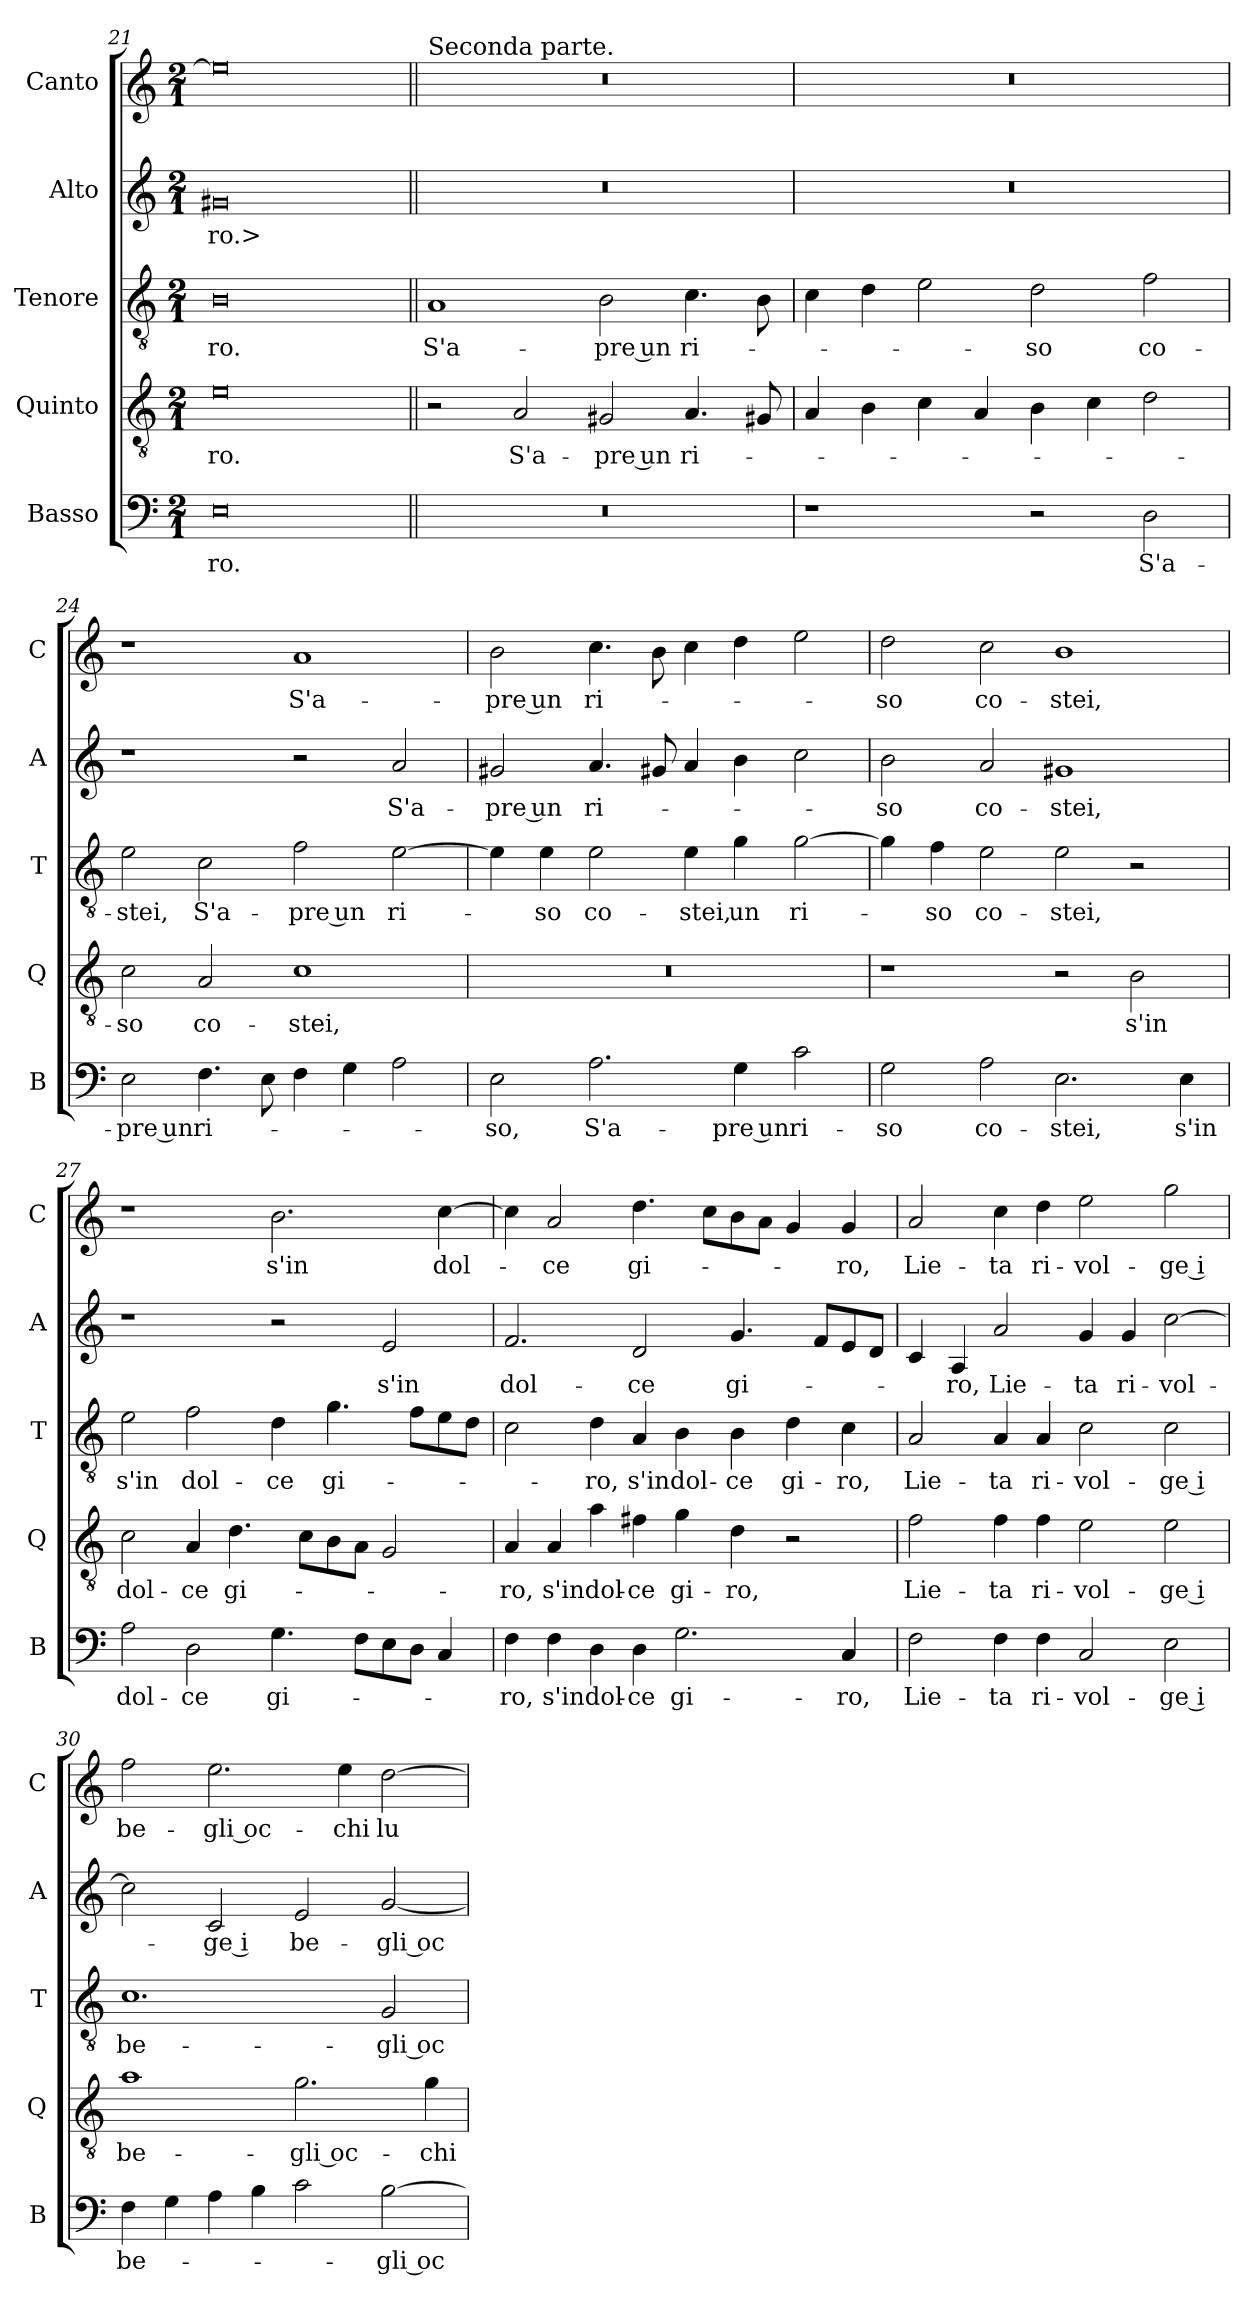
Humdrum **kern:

**kern	**text	**kern	**text	**kern	**text	**kern	**text	**kern	**text
*part5	*part5	*part4	*part4	*part3	*part3	*part2	*part2	*part1	*part1
*staff5	*staff5	*staff4	*staff4	*staff3	*staff3	*staff2	*staff2	*staff1	*staff1
*I"Basso	*	*I"Quinto	*	*I"Tenore	*	*I"Alto	*	*I"Canto	*
*I'B	*	*I'Q	*	*I'T	*	*I'A	*	*I'C	*
*clefF4	*	*clefGv2	*	*clefGv2	*	*clefG2	*	*clefG2	*
*k[]	*	*k[]	*	*k[]	*	*k[]	*	*k[]	*
*M2/1	*	*M2/1	*	*M2/1	*	*M2/1	*	*M2/1	*
=21	=21	=21	=21	=21	=21	=21	=21	=21	=21
0E	-ro.	0e	-ro.	0B	-ro.	0g#X	-ro.>	0ee]	.
=22||	=22||	=22||	=22||	=22||	=22||	=22||	=22||	=22||	=22||
!	!	!	!	!	!	!	!	!LO:TX:a:t=Seconda parte.	!
0r	.	2r	.	1A	S'a-	0r	.	0r	.
.	.	2A	S'a-	.	.	.	.	.	.
.	.	2G#X	-pre un	2B	-pre un	.	.	.	.
.	.	4.A	ri-	4.c	ri-	.	.	.	.
.	.	8G#X	.	8B	.	.	.	.	.
=23	=23	=23	=23	=23	=23	=23	=23	=23	=23
1r	.	4A	.	4c	.	0r	.	0r	.
.	.	4B	.	4d	.	.	.	.	.
.	.	4c	.	2e	.	.	.	.	.
.	.	4A	.	.	.	.	.	.	.
2r	.	4B	.	2d	-so	.	.	.	.
.	.	4c	.	.	.	.	.	.	.
2D	S'a-	2d	.	2f	co-	.	.	.	.
=24	=24	=24	=24	=24	=24	=24	=24	=24	=24
2E	-pre un	2c	-so	2e	-stei,	1r	.	1r	.
4.F	ri-	2A	co-	2c	S'a-	.	.	.	.
8E	.	.	.	.	.	.	.	.	.
4F	.	1c	-stei,	2f	-pre un	2r	.	1a	S'a-
4G	.	.	.	.	.	.	.	.	.
2A	.	.	.	[2e	ri-	2a	S'a-	.	.
=25	=25	=25	=25	=25	=25	=25	=25	=25	=25
2E	-so,	0r	.	4e]	.	2g#X	-pre un	2b	-pre un
.	.	.	.	4e	-so	.	.	.	.
2.A	S'a-	.	.	2e	co-	4.a	ri-	4.cc	ri-
.	.	.	.	.	.	8g#X	.	8b	.
.	.	.	.	4e	-stei,	4a	.	4cc	.
4G	-pre un	.	.	4g	un	4b	.	4dd	.
2c	ri-	.	.	[2g	ri-	2cc	.	2ee	.
=26	=26	=26	=26	=26	=26	=26	=26	=26	=26
2G	-so	1r	.	4g]	.	2b	-so	2dd	-so
.	.	.	.	4f	-so	.	.	.	.
2A	co-	.	.	2e	co-	2a	co-	2cc	co-
2.E	-stei,	2r	.	2e	-stei,	1g#X	-stei,	1b	-stei,
.	.	2B	s'in	2r	.	.	.	.	.
4E	s'in	.	.	.	.	.	.	.	.
=27	=27	=27	=27	=27	=27	=27	=27	=27	=27
2A	dol-	2c	dol-	2e	s'in	1r	.	1r	.
2D	-ce	4A	-ce	2f	dol-	.	.	.	.
.	.	4.d	gi-	.	.	.	.	.	.
4.G	gi-	.	.	4d	-ce	2r	.	2.b	s'in
.	.	8cL	.	.	.	.	.	.	.
.	.	8B	.	4.g	gi-	.	.	.	.
8FL	.	8AJ	.	.	.	.	.	.	.
8E	.	2G	.	.	.	2e	s'in	.	.
8DJ	.	.	.	8fL	.	.	.	.	.
4C	.	.	.	8e	.	.	.	[4cc	dol-
.	.	.	.	8dJ	.	.	.	.	.
=28	=28	=28	=28	=28	=28	=28	=28	=28	=28
4F	-ro,	4A	-ro,	2c	.	2.f	dol-	4cc]	.
4F	s'in	4A	s'in	.	.	.	.	2a	-ce
4D	dol-	4a	dol-	4d	-ro,	.	.	.	.
4D	-ce	4f#X	-ce	4A	s'in	2d	-ce	4.dd	gi-
2.G	gi-	4g	gi-	4B	dol-	.	.	.	.
.	.	.	.	.	.	.	.	8ccL	.
.	.	4d	-ro,	4B	-ce	4.g	gi-	8b	.
.	.	.	.	.	.	.	.	8aJ	.
.	.	2r	.	4d	gi-	.	.	4g	.
.	.	.	.	.	.	8fL	.	.	.
4C	-ro,	.	.	4c	-ro,	8e	.	4g	-ro,
.	.	.	.	.	.	8dJ	.	.	.
=29	=29	=29	=29	=29	=29	=29	=29	=29	=29
2F	Lie-	2f	Lie-	2A	Lie-	4c	.	2a	Lie-
.	.	.	.	.	.	4A	-ro,	.	.
4F	-ta	4f	-ta	4A	-ta	2a	Lie-	4cc	-ta
4F	ri-	4f	ri-	4A	ri-	.	.	4dd	ri-
2C	-vol-	2e	-vol-	2c	-vol-	4g	-ta	2ee	-vol-
.	.	.	.	.	.	4g	ri-	.	.
2E	-ge i	2e	-ge i	2c	-ge i	[2cc	-vol-	2gg	-ge i
=30	=30	=30	=30	=30	=30	=30	=30	=30	=30
4F	be-	1a	be-	1.c	be-	2cc]	.	2ff	be-
4G	.	.	.	.	.	.	.	.	.
4A	.	.	.	.	.	2c	-ge i	2.ee	-gli oc-
4B	.	.	.	.	.	.	.	.	.
2c	.	2.g	-gli oc-	.	.	2e	be-	.	.
.	.	.	.	.	.	.	.	4ee	-chi
[2B	-gli oc-	.	.	2G	-gli oc-	[2g	-gli oc-	[2dd	lu-
.	.	4g	-chi	.	.	.	.	.	.
=	=	=	=	=	=	=	=	=	=
*-	*-	*-	*-	*-	*-	*-	*-	*-	*-
